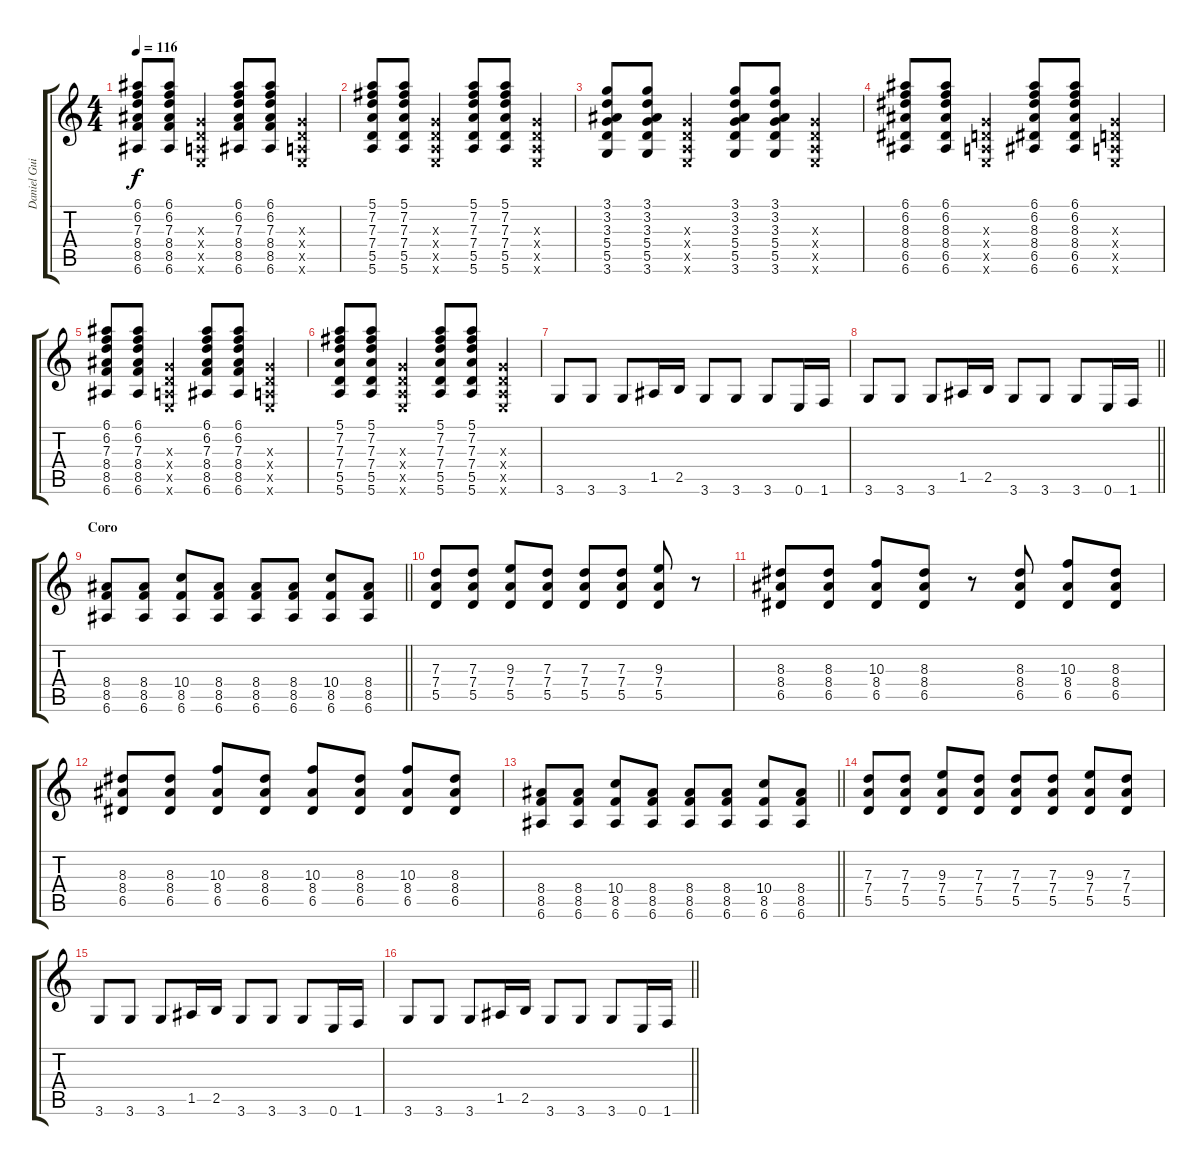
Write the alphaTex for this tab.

\track ("Daniel Guitérrez (Guitarra)" "Daniel Gui") {instrument distortionguitar}
\staff {score tabs}
\tuning (E4 B3 G3 D3 A2 E2) {hide}
\ts (4 4)
\tempo 116
\clef g2
\ks c
(6.1 6.2 7.3 8.4 8.5 6.6).8{dy f} (6.1 6.2 7.3 8.4 8.5 6.6).8 (0.3{x} 0.4{x} 0.5{x} 0.6{x}).4 (6.1 6.2 7.3 8.4 8.5 6.6).8 (6.1 6.2 7.3 8.4 8.5 6.6).8 (0.3{x} 0.4{x} 0.5{x} 0.6{x}).4 |
(5.1 7.2 7.3 7.4 5.5 5.6).8 (5.1 7.2 7.3 7.4 5.5 5.6).8 (0.3{x} 0.4{x} 0.5{x} 0.6{x}).4 (5.1 7.2 7.3 7.4 5.5 5.6).8 (5.1 7.2 7.3 7.4 5.5 5.6).8 (0.3{x} 0.4{x} 0.5{x} 0.6{x}).4 |
(3.1 3.2 3.3 5.4 5.5 3.6).8 (3.1 3.2 3.3 5.4 5.5 3.6).8 (0.3{x} 0.4{x} 0.5{x} 0.6{x}).4 (3.1 3.2 3.3 5.4 5.5 3.6).8 (3.1 3.2 3.3 5.4 5.5 3.6).8 (0.3{x} 0.4{x} 0.5{x} 0.6{x}).4 |
(6.1 6.2 8.3 8.4 6.5 6.6).8 (6.1 6.2 8.3 8.4 6.5 6.6).8 (0.3{x} 0.4{x} 0.5{x} 0.6{x}).4 (6.1 6.2 8.3 8.4 6.5 6.6).8 (6.1 6.2 8.3 8.4 6.5 6.6).8 (0.3{x} 0.4{x} 0.5{x} 0.6{x}).4 |
(6.1 6.2 7.3 8.4 8.5 6.6).8 (6.1 6.2 7.3 8.4 8.5 6.6).8 (0.3{x} 0.4{x} 0.5{x} 0.6{x}).4 (6.1 6.2 7.3 8.4 8.5 6.6).8 (6.1 6.2 7.3 8.4 8.5 6.6).8 (0.3{x} 0.4{x} 0.5{x} 0.6{x}).4 |
(5.1 7.2 7.3 7.4 5.5 5.6).8 (5.1 7.2 7.3 7.4 5.5 5.6).8 (0.3{x} 0.4{x} 0.5{x} 0.6{x}).4 (5.1 7.2 7.3 7.4 5.5 5.6).8 (5.1 7.2 7.3 7.4 5.5 5.6).8 (0.3{x} 0.4{x} 0.5{x} 0.6{x}).4 |
3.6.8{volume 12} 3.6.8 3.6.8 1.5.16 2.5.16 3.6.8 3.6.8 3.6.8 0.6.16 1.6.16 |
\barLineRight lightlight
3.6.8 3.6.8 3.6.8 1.5.16 2.5.16 3.6.8 3.6.8 3.6.8 0.6.16 1.6.16 |
\section ("" "Coro")
\barLineRight lightlight
(8.4 8.5 6.6).8 (8.4 8.5 6.6).8 (10.4 8.5 6.6).8 (8.4 8.5 6.6).8 (8.4 8.5 6.6).8 (8.4 8.5 6.6).8 (10.4 8.5 6.6).8 (8.4 8.5 6.6).8 |
(7.3 7.4 5.5).8 (7.3 7.4 5.5).8 (9.3 7.4 5.5).8 (7.3 7.4 5.5).8 (7.3 7.4 5.5).8 (7.3 7.4 5.5).8 (9.3 7.4 5.5).8 r.8 |
(8.3 8.4 6.5).8 (8.3 8.4 6.5).8 (10.3 8.4 6.5).8 (8.3 8.4 6.5).8 r.8 (8.3 8.4 6.5).8 (10.3 8.4 6.5).8 (8.3 8.4 6.5).8 |
(8.3 8.4 6.5).8 (8.3 8.4 6.5).8 (10.3 8.4 6.5).8 (8.3 8.4 6.5).8 (10.3 8.4 6.5).8 (8.3 8.4 6.5).8 (10.3 8.4 6.5).8 (8.3 8.4 6.5).8 |
\barLineRight lightlight
(8.4 8.5 6.6).8 (8.4 8.5 6.6).8 (10.4 8.5 6.6).8 (8.4 8.5 6.6).8 (8.4 8.5 6.6).8 (8.4 8.5 6.6).8 (10.4 8.5 6.6).8 (8.4 8.5 6.6).8 |
(7.3 7.4 5.5).8 (7.3 7.4 5.5).8 (9.3 7.4 5.5).8 (7.3 7.4 5.5).8 (7.3 7.4 5.5).8 (7.3 7.4 5.5).8 (9.3 7.4 5.5).8 (7.3 7.4 5.5).8 |
3.6.8 3.6.8 3.6.8 1.5.16 2.5.16 3.6.8 3.6.8 3.6.8 0.6.16 1.6.16 |
\barLineRight lightlight
3.6.8 3.6.8 3.6.8 1.5.16 2.5.16 3.6.8 3.6.8 3.6.8 0.6.16 1.6.16
